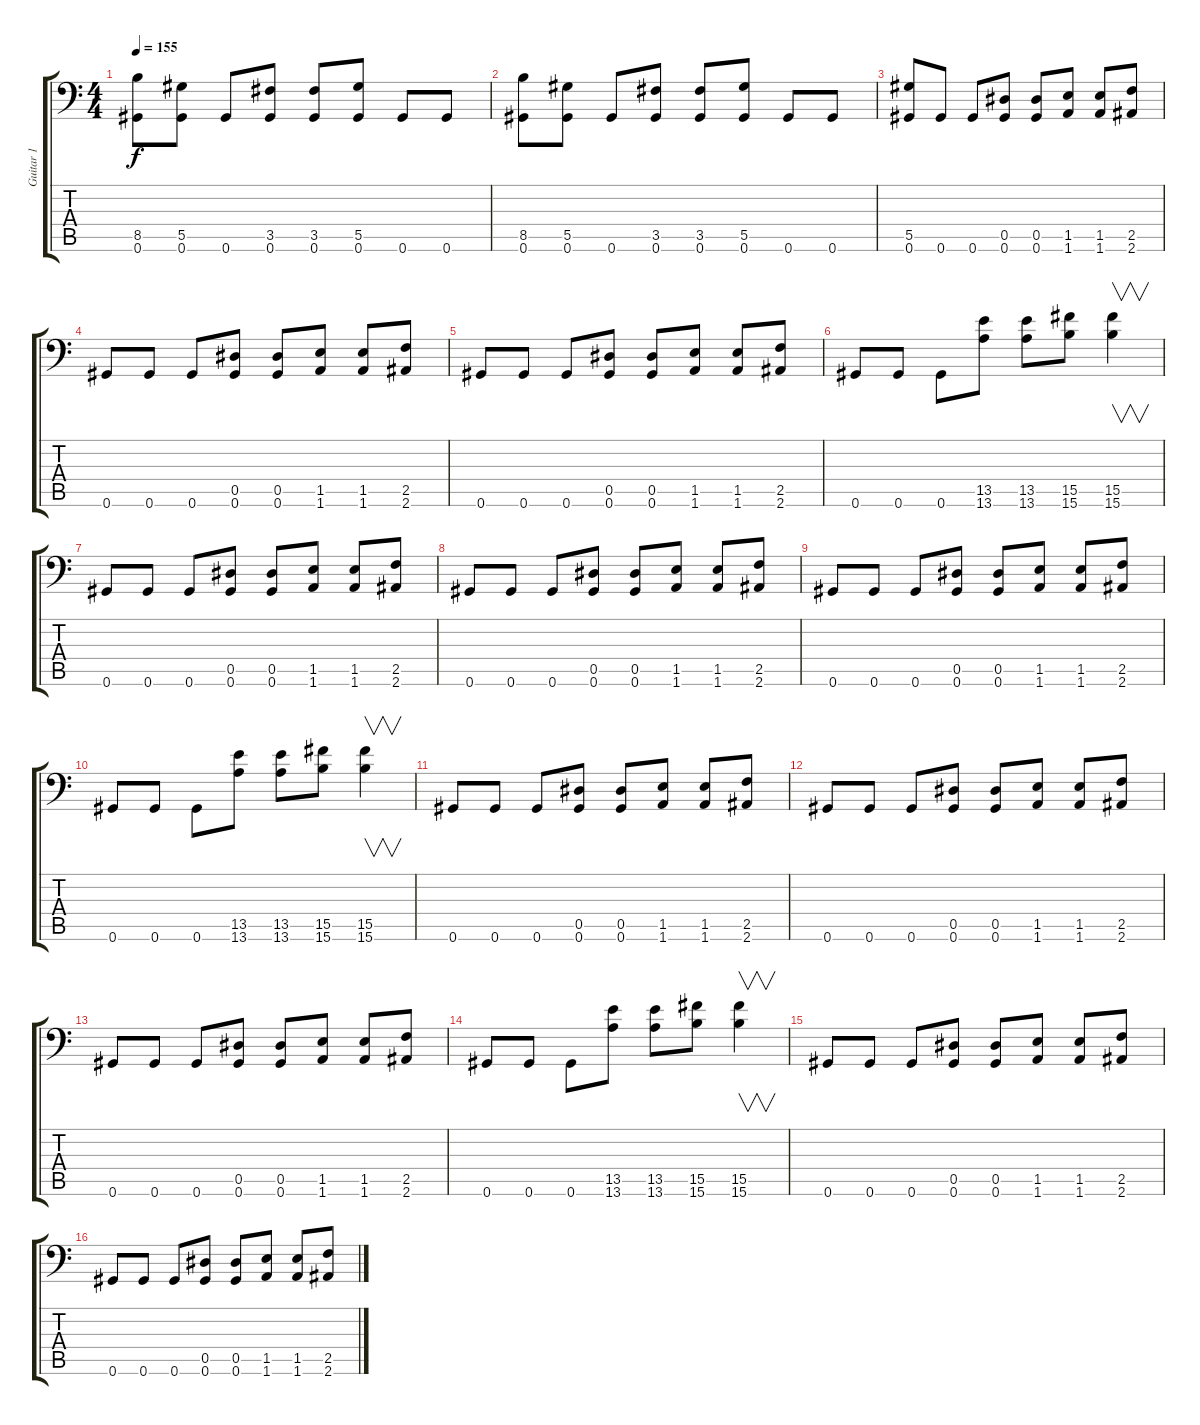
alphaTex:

\track ("Guitar 1" "Guitar 1") {instrument overdrivenguitar}
\staff {score tabs}
\tuning (Bb3 F3 Db3 Ab2 Eb2 Ab1) {hide}
\ts (4 4)
\tempo 155
\clef f4
\ks c
(8.5 0.6).8{dy f} (5.5 0.6).8 0.6.8 (3.5 0.6).8 (3.5 0.6).8 (5.5 0.6).8 0.6.8 0.6.8 |
(8.5 0.6).8 (5.5 0.6).8 0.6.8 (3.5 0.6).8 (3.5 0.6).8 (5.5 0.6).8 0.6.8 0.6.8 |
(5.5 0.6).8 0.6.8 0.6.8 (0.5 0.6).8 (0.5 0.6).8 (1.5 1.6).8 (1.5 1.6).8 (2.5 2.6).8 |
0.6.8 0.6.8 0.6.8 (0.5 0.6).8 (0.5 0.6).8 (1.5 1.6).8 (1.5 1.6).8 (2.5 2.6).8 |
0.6.8 0.6.8 0.6.8 (0.5 0.6).8 (0.5 0.6).8 (1.5 1.6).8 (1.5 1.6).8 (2.5 2.6).8 |
0.6.8 0.6.8 0.6.8 (13.5 13.6).8 (13.5 13.6).8 (15.5 15.6).8 (15.5 15.6).4{v} |
0.6.8 0.6.8 0.6.8 (0.5 0.6).8 (0.5 0.6).8 (1.5 1.6).8 (1.5 1.6).8 (2.5 2.6).8 |
0.6.8 0.6.8 0.6.8 (0.5 0.6).8 (0.5 0.6).8 (1.5 1.6).8 (1.5 1.6).8 (2.5 2.6).8 |
0.6.8 0.6.8 0.6.8 (0.5 0.6).8 (0.5 0.6).8 (1.5 1.6).8 (1.5 1.6).8 (2.5 2.6).8 |
0.6.8 0.6.8 0.6.8 (13.5 13.6).8 (13.5 13.6).8 (15.5 15.6).8 (15.5 15.6).4{v} |
0.6.8 0.6.8 0.6.8 (0.5 0.6).8 (0.5 0.6).8 (1.5 1.6).8 (1.5 1.6).8 (2.5 2.6).8 |
0.6.8 0.6.8 0.6.8 (0.5 0.6).8 (0.5 0.6).8 (1.5 1.6).8 (1.5 1.6).8 (2.5 2.6).8 |
0.6.8 0.6.8 0.6.8 (0.5 0.6).8 (0.5 0.6).8 (1.5 1.6).8 (1.5 1.6).8 (2.5 2.6).8 |
0.6.8 0.6.8 0.6.8 (13.5 13.6).8 (13.5 13.6).8 (15.5 15.6).8 (15.5 15.6).4{v} |
0.6.8 0.6.8 0.6.8 (0.5 0.6).8 (0.5 0.6).8 (1.5 1.6).8 (1.5 1.6).8 (2.5 2.6).8 |
0.6.8 0.6.8 0.6.8 (0.5 0.6).8 (0.5 0.6).8 (1.5 1.6).8 (1.5 1.6).8 (2.5 2.6).8
